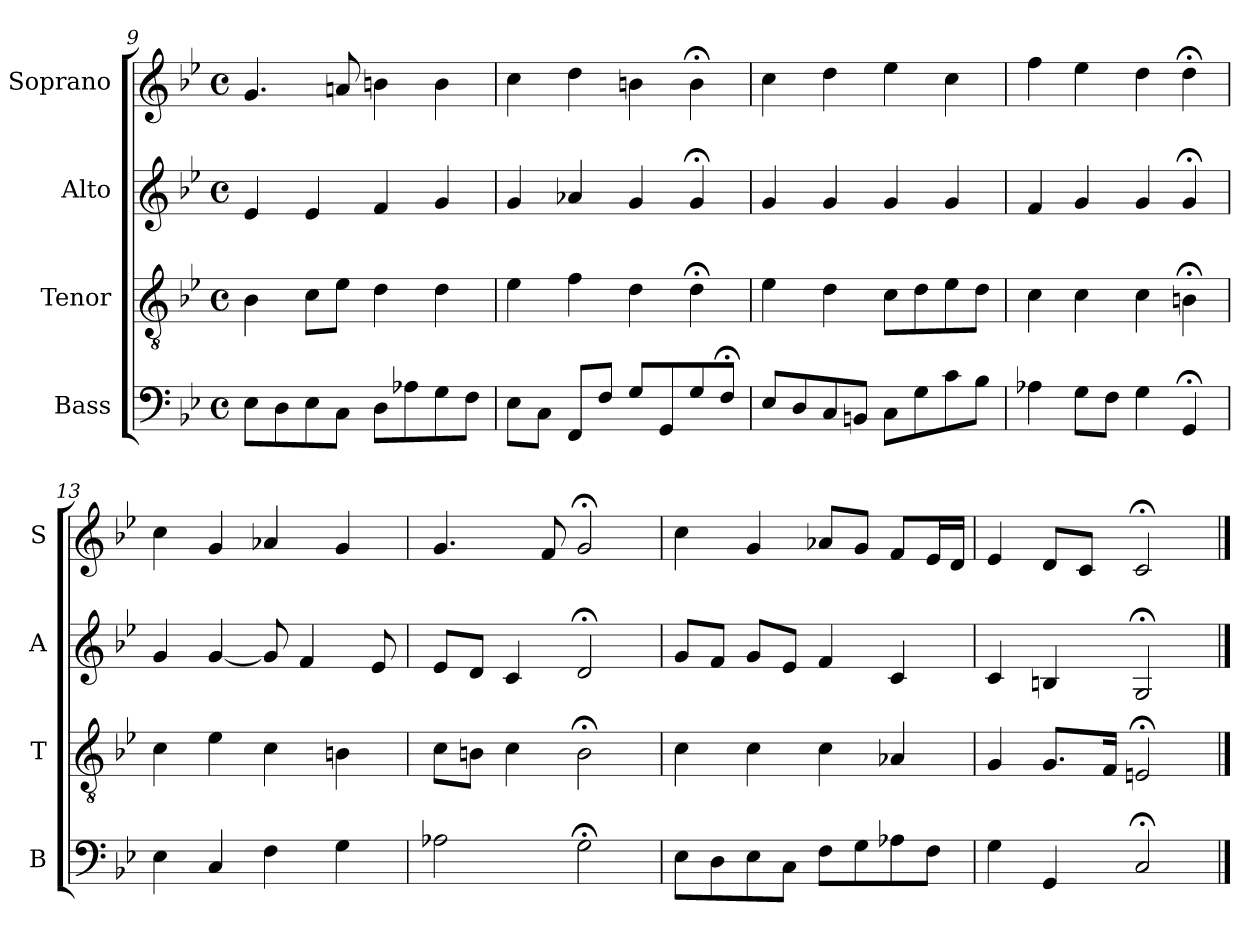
**kern	**kern	**kern	**kern
*part4	*part3	*part2	*part1
*staff4	*staff3	*staff2	*staff1
*I"Bass	*I"Tenor	*I"Alto	*I"Soprano
*I'B	*I'T	*I'A	*I'S
*clefF4	*clefGv2	*clefG2	*clefG2
*k[b-e-]	*k[b-e-]	*k[b-e-]	*k[b-e-]
*C:dor	*C:dor	*C:dor	*C:dor
*M4/4	*M4/4	*M4/4	*M4/4
*met(c)	*met(c)	*met(c)	*met(c)
=9	=9	=9	=9
8E-L	4B-	4e-	4.g
8D	.	.	.
8E-	8cL	4e-	.
8CJ	8e-J	.	8an
8DL	4d	4f	4bn
8A-X	.	.	.
8G	4d	4g	4b
8FJ	.	.	.
=10	=10	=10	=10
8E-L	4e-	4g	4cc
8CJ	.	.	.
8FFL	4f	4a-X	4dd
8FJ	.	.	.
8GL	4d	4g	4bn
8GG	.	.	.
8G	4d;<	4g;<	4b;<
8F;<J	.	.	.
=11	=11	=11	=11
8E-L	4e-	4g	4cc
8D	.	.	.
8C	4d	4g	4dd
8BBnJ	.	.	.
8CL	8cL	4g	4ee-
8G	8d	.	.
8c	8e-	4g	4cc
8B-J	8dJ	.	.
=12	=12	=12	=12
4A-X	4c	4f	4ff
8GL	4c	4g	4ee-
8FJ	.	.	.
4G	4c	4g	4dd
4GG;<	4Bn;<	4g;<	4dd;<
=13	=13	=13	=13
4E-	4c	4g	4cc
4C	4e-	[4g	4g
4F	4c	8g]	4a-X
.	.	4f	.
4G	4Bn	.	4g
.	.	8e-	.
=14	=14	=14	=14
2A-X	8cL	8e-L	4.g
.	8BnJ	8dJ	.
.	4c	4c	.
.	.	.	8f
2G;<	2B;<	2d;<	2g;<
=15	=15	=15	=15
8E-L	4c	8gL	4cc
8D	.	8fJ	.
8E-	4c	8gL	4g
8CJ	.	8e-J	.
8FL	4c	4f	8a-XL
8G	.	.	8gJ
8A-X	4A-X	4c	8fL
8FJ	.	.	16e-L
.	.	.	16dJJ
=16	=16	=16	=16
4G	4G	4c	4e-
4GG	8.GL	4Bn	8dL
.	.	.	8cJ
.	16FJk	.	.
2C;<	2En;<	2G;<	2c;<
==	==	==	==
*-	*-	*-	*-
